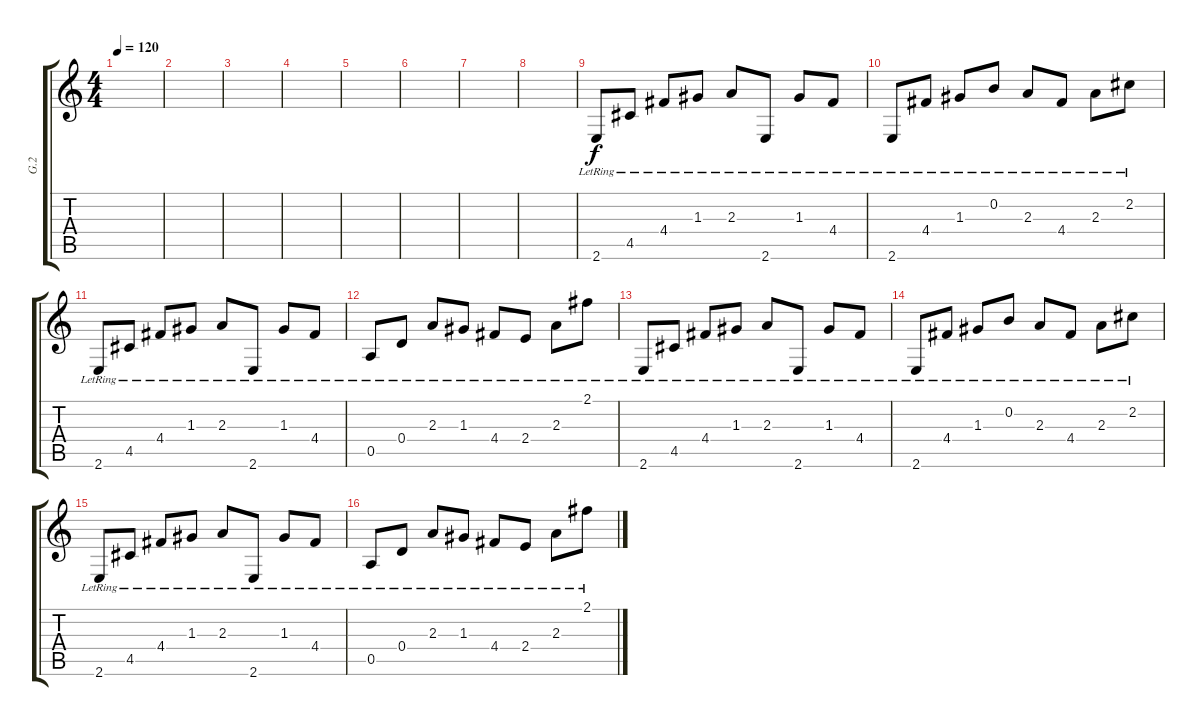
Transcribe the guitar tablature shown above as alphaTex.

\track ("G.2" "G.2") {instrument acousticguitarsteel}
\staff {score tabs}
\tuning (E4 B3 G3 D3 A2 D2) {hide}
\ts (4 4)
\tempo 120
\clef g2
\ks c
|
|
|
|
|
|
|
|
2.6{lr}.8 4.5{lr}.8 4.4{lr}.8 1.3{lr}.8 2.3{lr}.8 2.6{lr}.8 1.3{lr}.8 4.4{lr}.8 |
2.6{lr}.8 4.4{lr}.8 1.3{lr}.8 0.2{lr}.8 2.3{lr}.8 4.4{lr}.8 2.3{lr}.8 2.2{lr}.8 |
2.6{lr}.8 4.5{lr}.8 4.4{lr}.8 1.3{lr}.8 2.3{lr}.8 2.6{lr}.8 1.3{lr}.8 4.4{lr}.8 |
0.5{lr}.8 0.4{lr}.8 2.3{lr}.8 1.3{lr}.8 4.4{lr}.8 2.4{lr}.8 2.3{lr}.8 2.1{lr}.8 |
2.6{lr}.8 4.5{lr}.8 4.4{lr}.8 1.3{lr}.8 2.3{lr}.8 2.6{lr}.8 1.3{lr}.8 4.4{lr}.8 |
2.6{lr}.8 4.4{lr}.8 1.3{lr}.8 0.2{lr}.8 2.3{lr}.8 4.4{lr}.8 2.3{lr}.8 2.2{lr}.8 |
2.6{lr}.8 4.5{lr}.8 4.4{lr}.8 1.3{lr}.8 2.3{lr}.8 2.6{lr}.8 1.3{lr}.8 4.4{lr}.8 |
0.5{lr}.8 0.4{lr}.8 2.3{lr}.8 1.3{lr}.8 4.4{lr}.8 2.4{lr}.8 2.3{lr}.8 2.1{lr}.8
